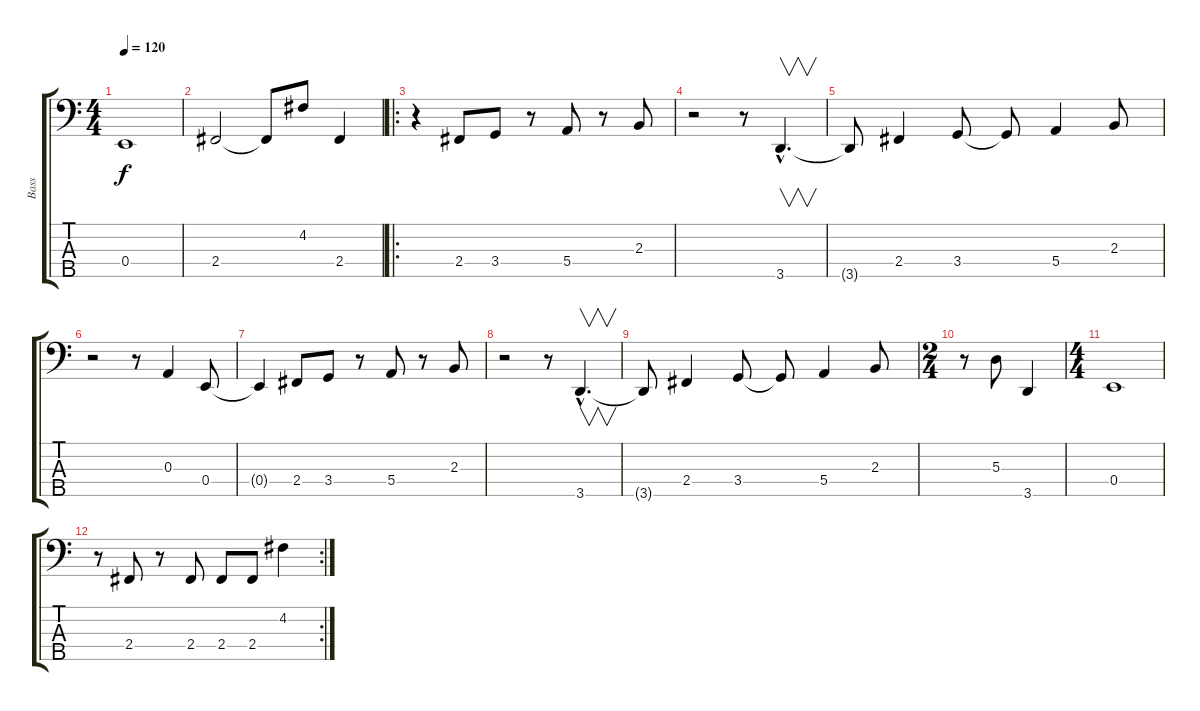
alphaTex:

\track ("Bass" "Bass") {instrument slapbass1}
\staff {score tabs}
\tuning (G2 D2 A1 E1 B0) {hide}
\ts (4 4)
\tempo 120
\clef f4
\ks c
0.4.1{dy f} |
2.4.2 2.4{t}.8 4.2.8 2.4.4 |
\ro
r.4 2.4.8 3.4.8 r.8 5.4.8 r.8 2.3.8 |
r.2 r.8 3.5{hac}.4{v d} |
3.5{t}.8 2.4.4 3.4.8 3.4{t}.8 5.4.4 2.3.8 |
r.2 r.8 0.3.4 0.4.8 |
0.4{t}.4 2.4.8 3.4.8 r.8 5.4.8 r.8 2.3.8 |
r.2 r.8 3.5{hac}.4{v d} |
3.5{t}.8 2.4.4 3.4.8 3.4{t}.8 5.4.4 2.3.8 |
\ts (2 4)
r.8 5.3.8 3.5.4 |
\ts (4 4)
0.4.1 |
\rc 2
r.8 2.4.8 r.8 2.4.8 2.4.8 2.4.8 4.2.4
